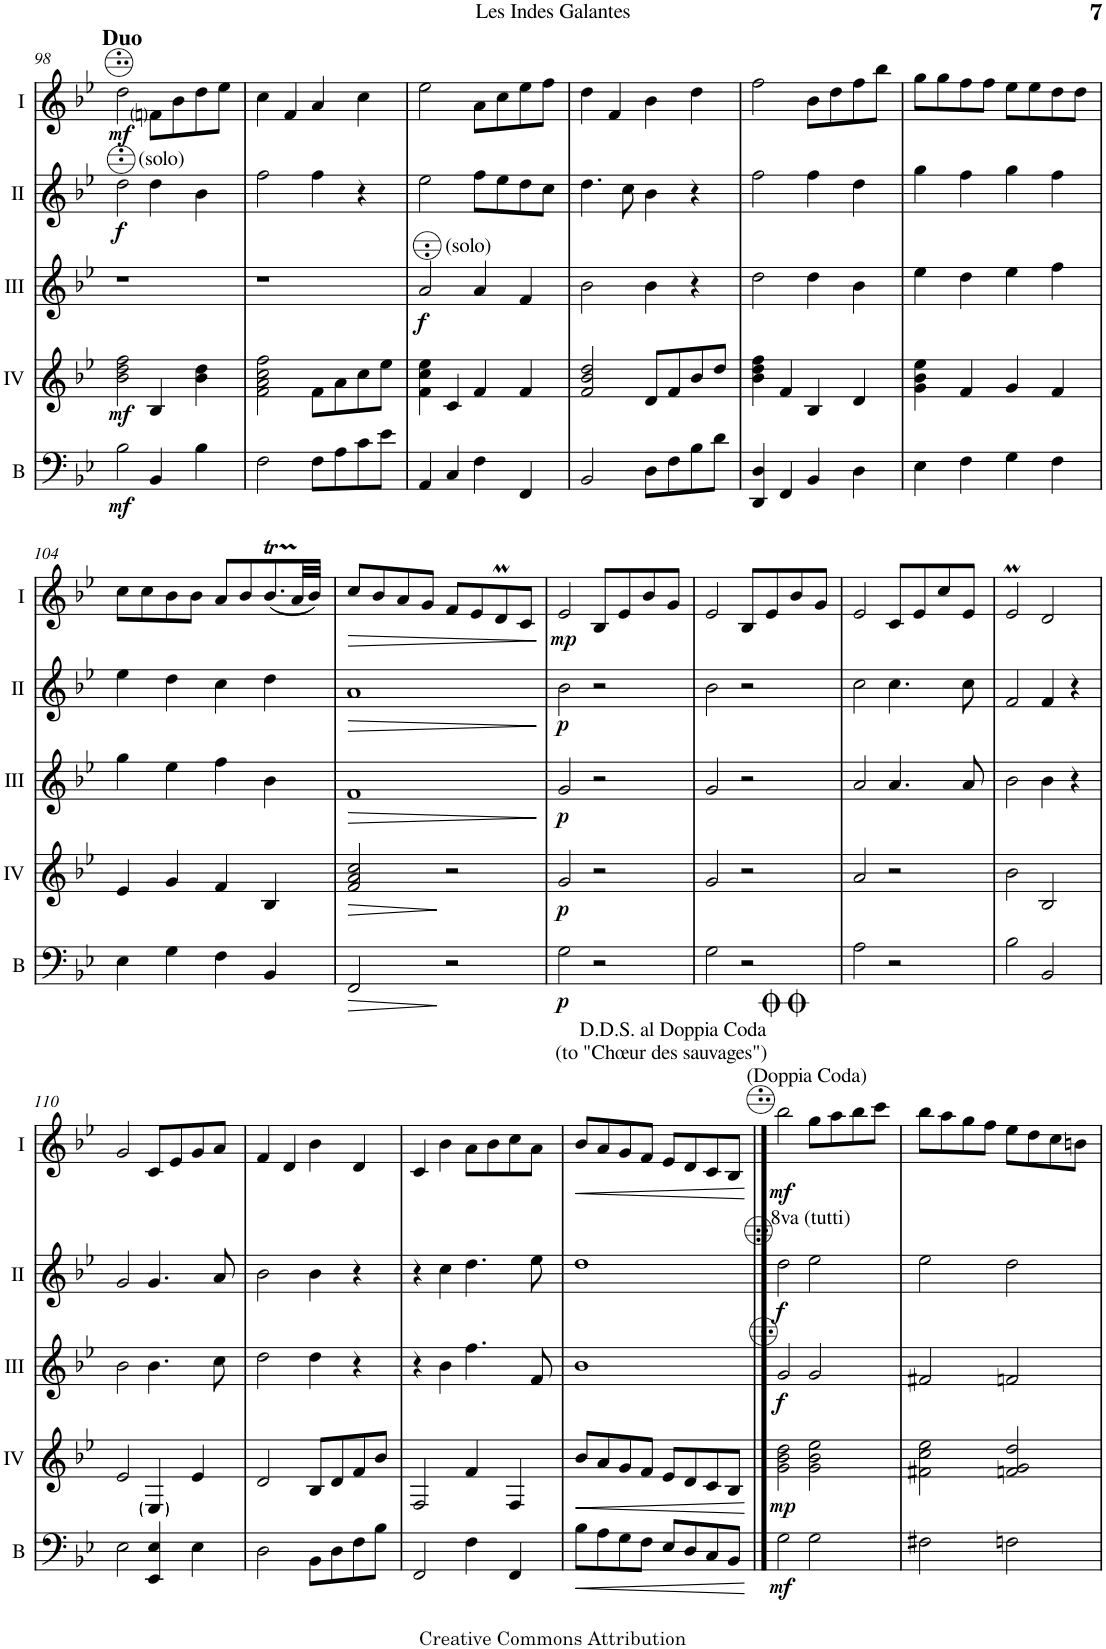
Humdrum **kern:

**kern	**dynam	**kern	**dynam	**kern	**dynam	**kern	**dynam	**kern	**dynam
*part5	*part5	*part4	*part4	*part3	*part3	*part2	*part2	*part1	*part1
*staff5	*staff5	*staff4	*staff4	*staff3	*staff3	*staff2	*staff2	*staff1	*staff1
*I"Bass	*	*I"Acc. 4	*	*I"Acc. 3	*	*I"Acc. 2	*	*I"Acc. 1	*
*I'B	*	*	*	*	*	*	*	*	*
!!LO:PB:g=z
*clefF4	*	*clefG2	*	*clefG2	*	*clefG2	*	*clefG2	*
*Trd7c12	*	*Trd7c12	*	*Trd7c12	*	*	*	*	*
*k[b-e-]	*	*k[b-e-]	*	*k[b-e-]	*	*k[b-e-]	*	*k[b-e-]	*
*M2/2	*	*M2/2	*	*M2/2	*	*M2/2	*	*M2/2	*
*met(c|)	*	*met(c|)	*	*met(c|)	*	*met(c|)	*	*met(c|)	*
=98	=98	=98	=98	=98	=98	=98	=98	=98	=98
!	!	!	!	!	!	!	!	!LO:TX:a:B:t=Duo	!
!	!	!	!	!	!	!LO:TX:a:t=(solo)	!	!	!
!	!LO:DY:b	!	!LO:DY:b	!	!	!	!LO:DY:b	!	!LO:DY:b
2B-\	mf	2b-\ 2dd\ 2ff\	mf	1r	.	2dd\	f	2dd\	mf
4BB-/	.	4B-/	.	.	.	4dd\	.	8fni\L	.
.	.	.	.	.	.	.	.	8b-\	.
4B-\	.	4b-\ 4dd\	.	.	.	4b-\	.	8dd\	.
.	.	.	.	.	.	.	.	8ee-\J	.
=99	=99	=99	=99	=99	=99	=99	=99	=99	=99
2F\	.	2f\ 2a\ 2cc\ 2ff\	.	1r	.	2ff\	.	4cc\	.
.	.	.	.	.	.	.	.	4f/	.
8F\L	.	8f\L	.	.	.	4ff\	.	4a/	.
8A\	.	8a\	.	.	.	.	.	.	.
8c\	.	8cc\	.	.	.	4r	.	4cc\	.
8e-\J	.	8ee-\J	.	.	.	.	.	.	.
=100	=100	=100	=100	=100	=100	=100	=100	=100	=100
!	!	!	!	!LO:TX:a:t=(solo)	!	!	!	!	!
!	!	!	!	!	!LO:DY:b	!	!	!	!
4AA/	.	4f\ 4cc\ 4ee-\	.	2a/	f	2ee-\	.	2ee-\	.
4C/	.	4c/	.	.	.	.	.	.	.
4F\	.	4f/	.	4a/	.	8ff\L	.	8a\L	.
.	.	.	.	.	.	8ee-\	.	8cc\	.
4FF/	.	4f/	.	4f/	.	8dd\	.	8ee-\	.
.	.	.	.	.	.	8cc\J	.	8ff\J	.
=101	=101	=101	=101	=101	=101	=101	=101	=101	=101
2BB-/	.	2f/ 2b-/ 2dd/	.	2b-\	.	4.dd\	.	4dd\	.
.	.	.	.	.	.	.	.	4f/	.
.	.	.	.	.	.	8cc\	.	.	.
8D\L	.	8d/L	.	4b-\	.	4b-\	.	4b-\	.
8F\	.	8f/	.	.	.	.	.	.	.
8B-\	.	8b-/	.	4r	.	4r	.	4dd\	.
8d\J	.	8dd/J	.	.	.	.	.	.	.
=102	=102	=102	=102	=102	=102	=102	=102	=102	=102
4DD/ 4D/	.	4b-\ 4dd\ 4ff\	.	2dd\	.	2ff\	.	2ff\	.
4FF/	.	4f/	.	.	.	.	.	.	.
4BB-/	.	4B-/	.	4dd\	.	4ff\	.	8b-\L	.
.	.	.	.	.	.	.	.	8dd\	.
4D\	.	4d/	.	4b-\	.	4dd\	.	8ff\	.
.	.	.	.	.	.	.	.	8bb-\J	.
=103	=103	=103	=103	=103	=103	=103	=103	=103	=103
4E-\	.	4g\ 4b-\ 4ee-\	.	4ee-\	.	4gg\	.	8gg\L	.
.	.	.	.	.	.	.	.	8gg\	.
4F\	.	4f/	.	4dd\	.	4ff\	.	8ff\	.
.	.	.	.	.	.	.	.	8ff\J	.
4G\	.	4g/	.	4ee-\	.	4gg\	.	8ee-\L	.
.	.	.	.	.	.	.	.	8ee-\	.
4F\	.	4f/	.	4ff\	.	4ff\	.	8dd\	.
.	.	.	.	.	.	.	.	8dd\J	.
!!LO:LB:g=z
=104	=104	=104	=104	=104	=104	=104	=104	=104	=104
4E-\	.	4e-/	.	4gg\	.	4ee-\	.	8cc\L	.
.	.	.	.	.	.	.	.	8cc\	.
4G\	.	4g/	.	4ee-\	.	4dd\	.	8b-\	.
.	.	.	.	.	.	.	.	8b-\J	.
4F\	.	4f/	.	4ff\	.	4cc\	.	8a/L	.
.	.	.	.	.	.	.	.	8b-/	.
4BB-/	.	4B-/	.	4b-\	.	4dd\	.	(8.b-T/	.
.	.	.	.	.	.	.	.	32a/LL	.
.	.	.	.	.	.	.	.	32b-/JJJ)	.
=105	=105	=105	=105	=105	=105	=105	=105	=105	=105
!	!LO:HP:b	!	!LO:HP:b	!	!LO:HP:b	!	!LO:HP:b	!	!LO:HP:b
2FF/	>	2f/ 2a/ 2cc/	>	1f	>	1a	>	8cc/L	>
.	.	.	.	.	.	.	.	8b-/	.
.	.	.	.	.	.	.	.	8a/	.
.	.	.	.	.	.	.	.	8g/J	.
2r	]	2r	]	.	.	.	.	8f/L	.
.	.	.	.	.	.	.	.	8e-/	.
.	.	.	.	.	.	.	.	8dm/	.
.	.	.	.	.	.	.	.	8c/J	.
.	.	.	.	.	]	.	]	.	]
=106	=106	=106	=106	=106	=106	=106	=106	=106	=106
!	!LO:DY:b	!	!LO:DY:b	!	!LO:DY:b	!	!LO:DY:b	!	!LO:DY:b
2G\	p	2g/	p	2g/	p	2b-\	p	2e-/	mp
2r	.	2r	.	2r	.	2r	.	8B-/L	.
.	.	.	.	.	.	.	.	8e-/	.
.	.	.	.	.	.	.	.	8b-/	.
.	.	.	.	.	.	.	.	8g/J	.
=107	=107	=107	=107	=107	=107	=107	=107	=107	=107
2G\	.	2g/	.	2g/	.	2b-\	.	2e-/	.
2r	.	2r	.	2r	.	2r	.	8B-/L	.
.	.	.	.	.	.	.	.	8e-/	.
.	.	.	.	.	.	.	.	8b-/	.
.	.	.	.	.	.	.	.	8g/J	.
=108	=108	=108	=108	=108	=108	=108	=108	=108	=108
2A\	.	2a/	.	2a/	.	2cc\	.	2e-/	.
2r	.	2r	.	4.a/	.	4.cc\	.	8c/L	.
.	.	.	.	.	.	.	.	8e-/	.
.	.	.	.	.	.	.	.	8cc/	.
.	.	.	.	8a/	.	8cc\	.	8e-/J	.
=109	=109	=109	=109	=109	=109	=109	=109	=109	=109
2B-\	.	2b-\	.	2b-\	.	2f/	.	2e-M/	.
2BB-/	.	2B-/	.	4b-\	.	4f/	.	2d/	.
.	.	.	.	4r	.	4r	.	.	.
!!LO:LB:g=z
=110	=110	=110	=110	=110	=110	=110	=110	=110	=110
2E-\	.	2e-/	.	2b-\	.	2g/	.	2g/	.
4EE-/ 4E-/	.	4E-/	.	4.b-\	.	4.g/	.	8c/L	.
.	.	.	.	.	.	.	.	8e-/	.
4E-\	.	4e-/	.	.	.	.	.	8g/	.
.	.	.	.	8cc\	.	8a/	.	8a/J	.
=111	=111	=111	=111	=111	=111	=111	=111	=111	=111
2D\	.	2d/	.	2dd\	.	2b-\	.	4f/	.
.	.	.	.	.	.	.	.	4d/	.
8BB-\L	.	8B-/L	.	4dd\	.	4b-\	.	4b-\	.
8D\	.	8d/	.	.	.	.	.	.	.
8F\	.	8f/	.	4r	.	4r	.	4d/	.
8B-\J	.	8b-/J	.	.	.	.	.	.	.
=112	=112	=112	=112	=112	=112	=112	=112	=112	=112
2FF/	.	2F/	.	4r	.	4r	.	4c/	.
.	.	.	.	4b-\	.	4cc\	.	4b-\	.
4F\	.	4f/	.	4.ff\	.	4.dd\	.	8a\L	.
.	.	.	.	.	.	.	.	8b-\	.
4FF/	.	4F/	.	.	.	.	.	8cc\	.
.	.	.	.	8f/	.	8ee-\	.	8a\J	.
=113	=113	=113	=113	=113	=113	=113	=113	=113	=113
!	!LO:HP:b	!	!LO:HP:b	!	!	!	!	!	!LO:HP:b
8B-\L	<	8b-/L	<	1b-	.	1dd	.	8b-/L	<
8A\	.	8a/	.	.	.	.	.	8a/	.
8G\	.	8g/	.	.	.	.	.	8g/	.
8F\J	.	8f/J	.	.	.	.	.	8f/J	.
8E-/L	.	8e-/L	.	.	.	.	.	8e-/L	.
8D/	.	8d/	.	.	.	.	.	8d/	.
8C/	.	8c/	.	.	.	.	.	8c/	.
8BB-/J	.	8B-/J	.	.	.	.	.	8B-/J	.
.	[	.	[	.	.	.	.	.	[
!	!	!	!	!	!	!	!	!LO:TX:a:t=D.D.S. al Doppia Coda\n(to &quot;Chœur des sauvages&quot;)	!
==114	==114	==114	==114	==114	==114	==114	==114	==114	==114
!	!	!	!	!	!	!	!	!LO:TX:a:t=(Doppia Coda)	!
!	!	!	!	!	!	!LO:TX:a:t=8va (tutti)	!	!	!
!	!LO:DY:b	!	!LO:DY:b	!	!LO:DY:b	!	!LO:DY:b	!	!LO:DY:b
2G\	mf	2g\ 2b-\ 2dd\	mp	2g/	f	2dd\	f	2bb-\	mf
2G\	.	2g\ 2b-\ 2ee-\	.	2g/	.	2ee-\	.	8gg\L	.
.	.	.	.	.	.	.	.	8aa\	.
.	.	.	.	.	.	.	.	8bb-\	.
.	.	.	.	.	.	.	.	8ccc\J	.
=115	=115	=115	=115	=115	=115	=115	=115	=115	=115
2F#X\	.	2f#X\ 2cc\ 2ee-\	.	2f#X/	.	2ee-\	.	8bb-\L	.
.	.	.	.	.	.	.	.	8aa\	.
.	.	.	.	.	.	.	.	8gg\	.
.	.	.	.	.	.	.	.	8ff\J	.
2Fn\	.	2fn/ 2g/ 2dd/	.	2fn/	.	2dd\	.	8ee-\L	.
.	.	.	.	.	.	.	.	8dd\	.
.	.	.	.	.	.	.	.	8cc\	.
.	.	.	.	.	.	.	.	8bn\J	.
=	=	=	=	=	=	=	=	=	=
*-	*-	*-	*-	*-	*-	*-	*-	*-	*-
